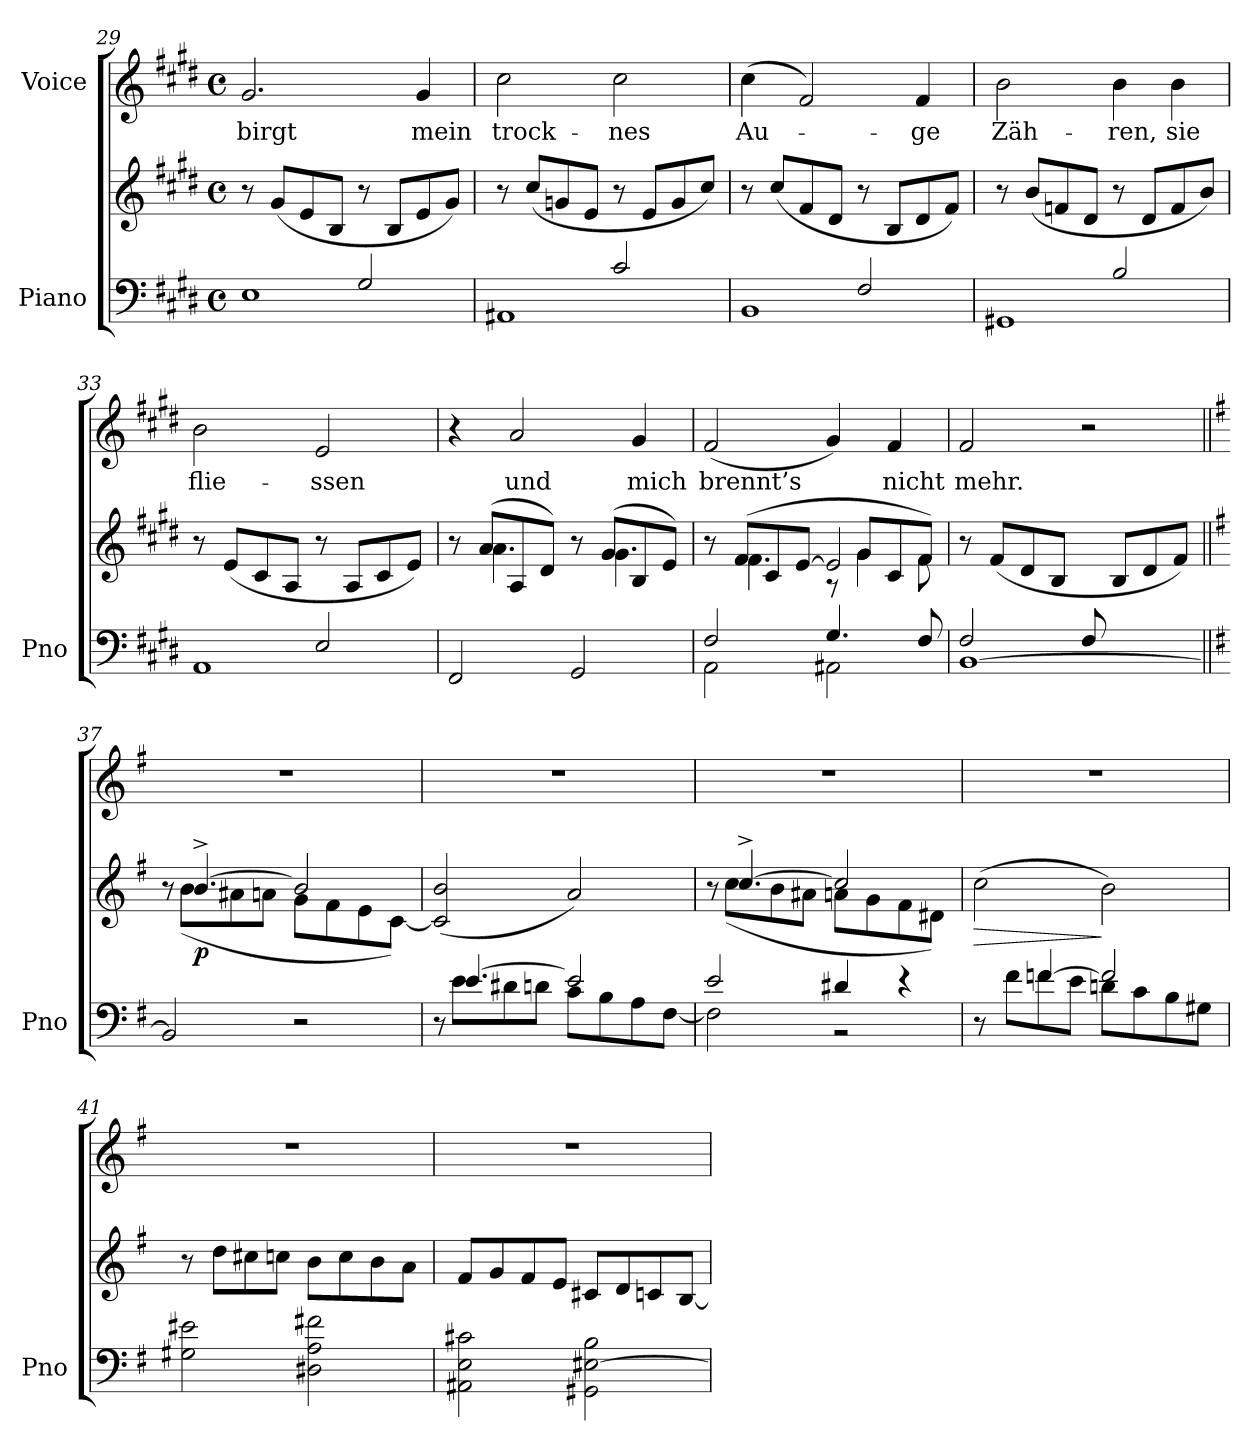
**kern	**kern	**dynam	**kern	**text
*part2	*part2	*part2	*part1	*part1
*staff3	*staff2	*staff2/3	*staff1	*staff1
*I"Piano	*	*	*I"Voice	*
*I'Pno	*	*	*	*
*clefF4	*clefG2	*	*clefG2	*
*k[f#c#g#d#]	*k[f#c#g#d#]	*	*k[f#c#g#d#]	*
*M4/4	*M4/4	*	*M4/4	*
*met(c)	*met(c)	*	*met(c)	*
=29	=29	=29	=29	=29
*^	*	*	*	*
2ryy	1E	8r	.	2.g#/	birgt
.	.	(8g#/L	.	.	.
.	.	8e/	.	.	.
.	.	8B/J	.	.	.
2G#/	.	8r	.	.	.
.	.	8B/L	.	.	.
.	.	8e/	.	4g#/	mein
.	.	8g#/J)	.	.	.
=30	=30	=30	=30	=30	=30
2ryy	1AA#X	8r	.	2cc#\	trock-
.	.	(8cc#/L	.	.	.
.	.	8gn/	.	.	.
.	.	8e/J	.	.	.
2c#/	.	8r	.	2cc#\	-nes
.	.	8e/L	.	.	.
.	.	8g/	.	.	.
.	.	8cc#/J)	.	.	.
=31	=31	=31	=31	=31	=31
2ryy	1BB	8r	.	(4cc#\	Au-
.	.	(8cc#/L	.	.	.
.	.	8f#/	.	2f#/)	.
.	.	8d#/J	.	.	.
2F#/	.	8r	.	.	.
.	.	8B/L	.	.	.
.	.	8d#/	.	4f#/	-ge
.	.	8f#/J)	.	.	.
=32	=32	=32	=32	=32	=32
2ryy	1GG#X	8r	.	2b\	Zäh-
.	.	(8b/L	.	.	.
.	.	8fn/	.	.	.
.	.	8d#/J	.	.	.
2B/	.	8r	.	4b\	-ren,
.	.	8d#/L	.	.	.
.	.	8f/	.	4b\	sie
.	.	8b/J)	.	.	.
=33	=33	=33	=33	=33	=33
2ryy	1AA	8r	.	2b\	flie-
.	.	(8e/L	.	.	.
.	.	8c#/	.	.	.
.	.	8A/J	.	.	.
2E/	.	8r	.	2e/	-ssen
.	.	8A/L	.	.	.
.	.	8c#/	.	.	.
.	.	8e/J)	.	.	.
*v	*v	*	*	*	*
=34	=34	=34	=34	=34
*	*^	*	*	*
2FF#/	8r	8ryy	.	4r	.
.	(<8a/L	4.a\	.	.	.
.	8A/	.	.	2a/	und
.	8d#/J)	.	.	.	.
2GG#/	8r	8ryy	.	.	.
.	(<8g#/L	4.g#\	.	.	.
.	8B/	.	.	4g#/	mich
.	8e/J)	.	.	.	.
=35	=35	=35	=35	=35	=35
*^	*	*^	*	*	*
2F#/	2AA\	8r	8ryy	2ryy	.	(2f#/	brennt’s
.	.	(<8f#/L	4.f#\	.	.	.	.
.	.	8c#/	.	.	.	.	.
.	.	[<8e/J	.	.	.	.	.
4.G#/	2AA#X\	2e/]	8ryy	8r	.	4g#/)	.
.	.	.	4g#\	8g#/L	.	.	.
.	.	.	.	8c#/	.	4f#/	nicht
8F#/	.	.	8f#\	8f#/J)	.	.	.
*	*	*v	*v	*v	*	*	*
=36	=36	=36	=36	=36	=36
*	*^	*	*	*	*
2ryy	2F#/	[1BB	8r	.	2f#/	mehr.
.	.	.	(8f#/L	.	.	.
.	.	.	8d#/	.	.	.
.	.	.	8B/J	.	.	.
8F#/	2ryy	.	8ryy	.	2r	.
4.ryy	.	.	8B/L	.	.	.
.	.	.	8d#/	.	.	.
.	.	.	8f#/J)	.	.	.
*v	*v	*v	*	*	*	*
=37||	=37||	=37||	=37||	=37||
*k[f#]	*k[f#]	*	*k[f#]	*
*	*^	*	*	*
2BB/]	8r	8ryy	.	1r	.
!	!	!	!LO:DY:b	!	!
.	[4.b^/	(8b\L	p	.	.
.	.	8a#X\	.	.	.
.	.	8an\J	.	.	.
2r	2b/]	8g\L	.	.	.
.	.	8f#\	.	.	.
.	.	8e\	.	.	.
.	.	[8c\J)	.	.	.
*	*v	*v	*	*	*
=38	=38	=38	=38	=38
*^	*	*	*	*
8r	8ryy	(>2c/] 2b/	.	1r	.
[4.e/	8e\L	.	.	.	.
.	8d#X\	.	.	.	.
.	8dn\J	.	.	.	.
2e/]	8c\L	2a/)	.	.	.
.	8B\	.	.	.	.
.	8A\	.	.	.	.
.	[8F#\J	.	.	.	.
=39	=39	=39	=39	=39	=39
*	*	*^	*	*	*
2e/	2F#\]	8r	8ryy	.	1r	.
.	.	[4.cc^/	(8cc\L	.	.	.
.	.	.	8b\	.	.	.
.	.	.	8a#X\J	.	.	.
4d#X/	2r	2cc/]	8an\L	.	.	.
.	.	.	8g\	.	.	.
4r	.	.	8f#\	.	.	.
.	.	.	8d#X\J)	.	.	.
=40	=40	=40	=40	=40	=40	=40
!	!	!	!	!LO:HP:b	!	!
*	*	*v	*v	*	*	*
4ryy	8r	(2cc\	>	1r	.
.	8f#\L	.	.	.	.
[4fn/	8f\	.	.	.	.
.	8e\J	.	.	.	.
2f/]	8dn\L	2b\)	]	.	.
.	8c\	.	.	.	.
.	8B\	.	.	.	.
.	8G#X\J	.	.	.	.
*v	*v	*	*	*	*
=41	=41	=41	=41	=41
2G#X\ 2e#X\	8r	.	1r	.
.	8dd\L	.	.	.
.	8cc#X\	.	.	.
.	8ccn\J	.	.	.
2D#X\ 2A\ 2f#X\	8b\L	.	.	.
.	8cc\	.	.	.
.	8b\	.	.	.
.	8a\J	.	.	.
=42	=42	=42	=42	=42
2AA#X\ 2E\ 2c#X\	8f#/L	.	1r	.
.	8g/	.	.	.
.	8f#/	.	.	.
.	8e/J	.	.	.
2GG#X\ [>2E#X\ 2B\	8c#X/L	.	.	.
.	8d/	.	.	.
.	8cn/	.	.	.
.	[8B/J	.	.	.
=	=	=	=	=
*-	*-	*-	*-	*-
